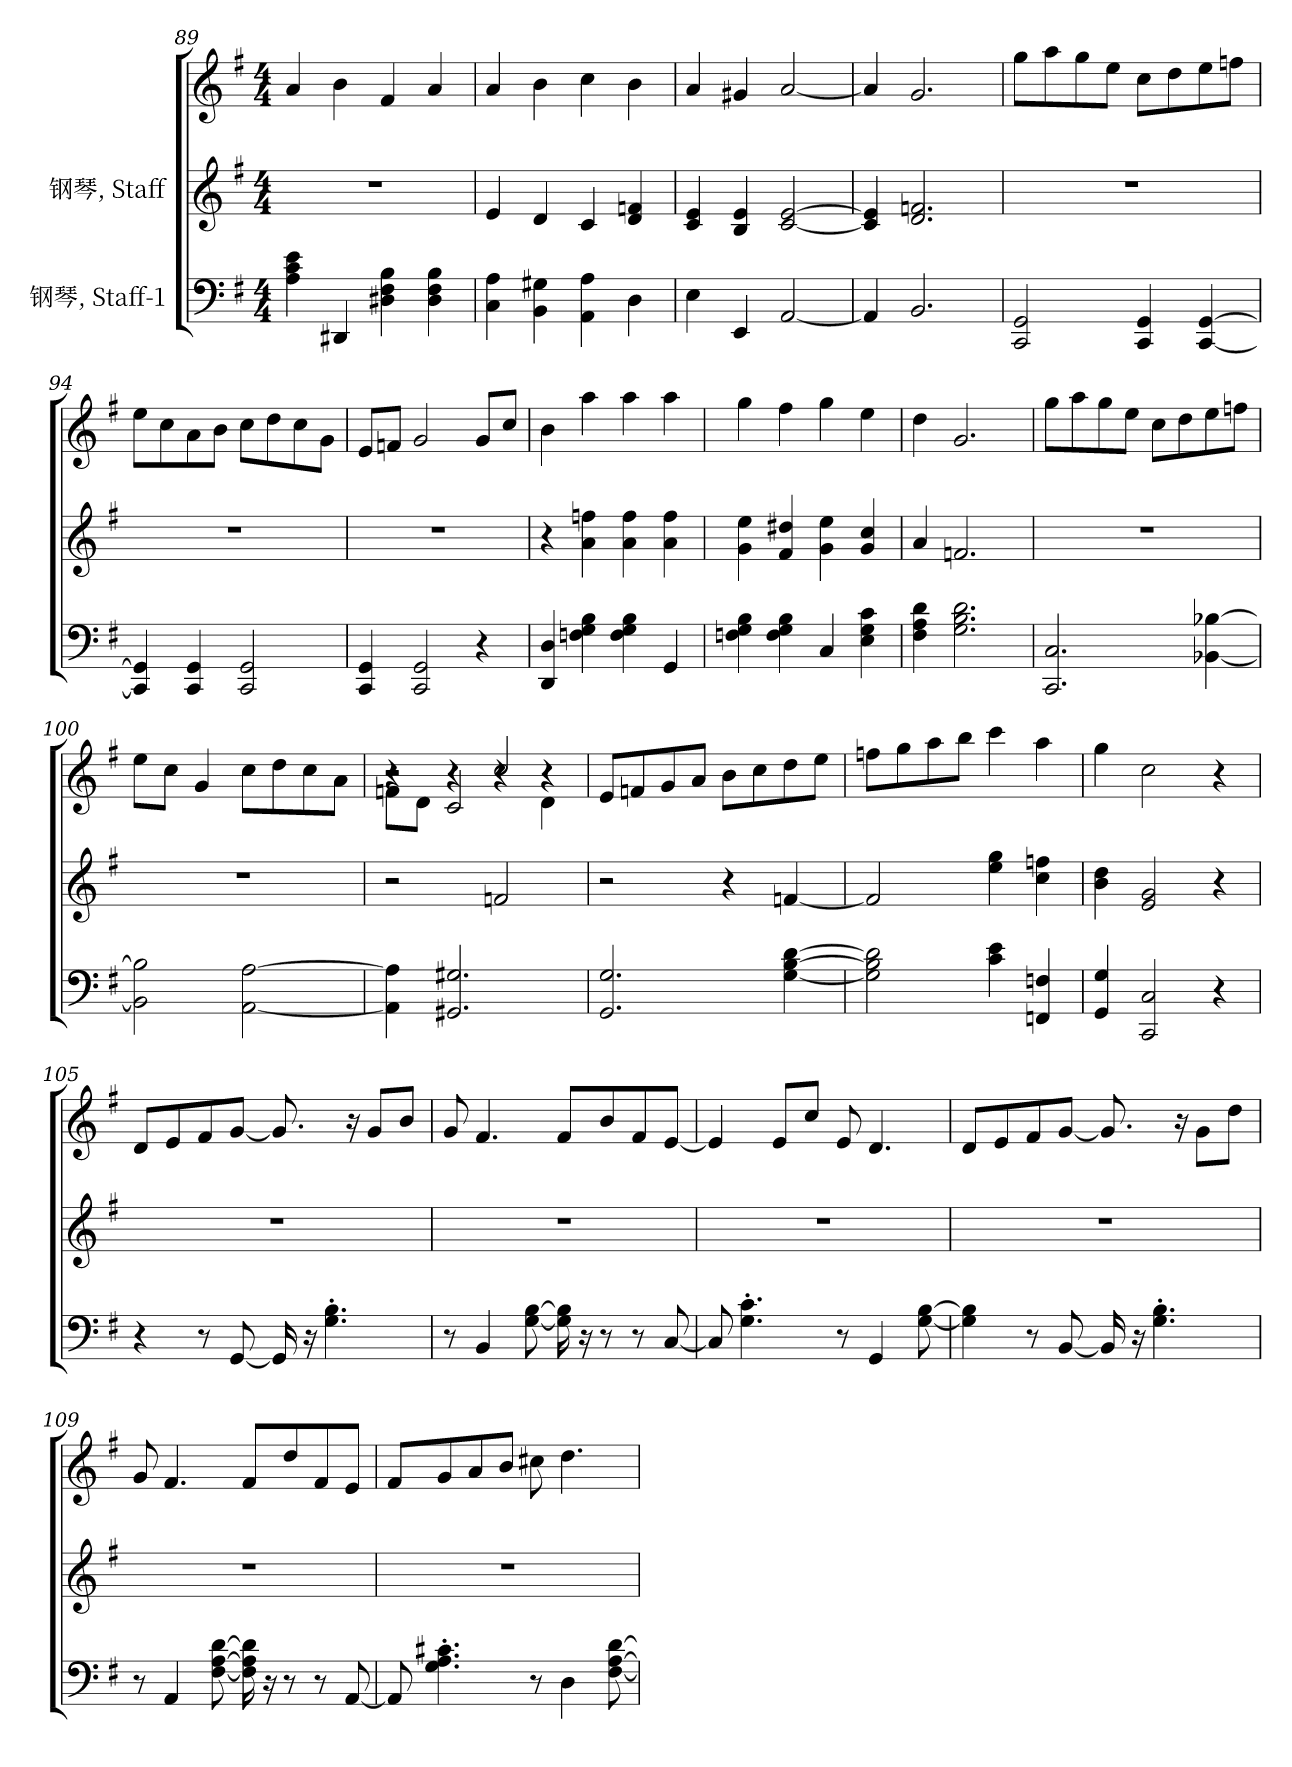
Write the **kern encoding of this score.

**kern	**kern	**kern
*part2	*part1	*part1
*staff3	*staff2	*staff1
*I"钢琴, Staff-1	*I"钢琴, Staff	*
*clefF4	*clefG2	*clefG2
*k[f#]	*k[f#]	*k[f#]
*M4/4	*M4/4	*M4/4
=89	=89	=89
4A\ 4c\ 4e\	1r	4a/
4DD#X/	.	4b\
4D#X\ 4F#\ 4B\	.	4f#/
4D#\ 4F#\ 4B\	.	4a/
=90	=90	=90
*	*	*MM140
4C\ 4A\	4e/	4a/
4BB\ 4G#X\	4d/	4b\
4AA\ 4A\	4c/	4cc\
4D\	4d/ 4fn/	4b\
=91	=91	=91
4E\	4c/ 4e/	4a/
4EE/	4B/ 4e/	4g#X/
[2AA/	[2c/ [2e/	[2a/
=92	=92	=92
4AA/]	4c/] 4e/]	4a/]
*	*	*MM157
2.BB/	2.d/ 2.fn/	2.g/
!!LO:LB:g=z
=93	=93	=93
2CC/ 2GG/	1r	8gg\L
.	.	8aa\
.	.	8gg\
.	.	8ee\J
4CC/ 4GG/	.	8cc\L
.	.	8dd\
[4CC/ [4GG/	.	8ee\
.	.	8ffn\J
=94	=94	=94
4CC/] 4GG/]	1r	8ee\L
.	.	8cc\
4CC/ 4GG/	.	8a\
.	.	8b\J
2CC/ 2GG/	.	8cc\L
.	.	8dd\
.	.	8cc\
.	.	8g\J
=95	=95	=95
4CC/ 4GG/	1r	8e/L
.	.	8fn/J
2CC/ 2GG/	.	2g/
4r	.	8g/L
.	.	8cc/J
=96	=96	=96
4DD/ 4D/	4r	4b\
4Fn\ 4G\ 4B\	4a\ 4ffn\	4aa\
4F\ 4G\ 4B\	4a\ 4ff\	4aa\
4GG/	4a\ 4ff\	4aa\
=97	=97	=97
4Fn\ 4G\ 4B\	4g\ 4ee\	4gg\
4F\ 4G\ 4B\	4f#/ 4dd#X/	4ff#\
4C/	4g\ 4ee\	4gg\
4E\ 4G\ 4c\	4g/ 4cc/	4ee\
=98	=98	=98
4F#\ 4A\ 4d\	4a/	4dd\
2.G\ 2.B\ 2.d\	2.fn/	2.g/
!!LO:PB:g=z
=99	=99	=99
2.CC/ 2.C/	1r	8gg\L
.	.	8aa\
.	.	8gg\
.	.	8ee\J
.	.	8cc\L
.	.	8dd\
[4BB-X\ [4B-X\	.	8ee\
.	.	8ffn\J
=100	=100	=100
2BB-\] 2B-\]	1r	8ee\L
.	.	8cc\J
.	.	4g/
[2AA\ [2A\	.	8cc\L
.	.	8dd\
.	.	8cc\
.	.	8a\J
=101	=101	=101
*	*	*^
*	*	*	*^
4AA\] 4A\]	2r	2r	8fn\L	4r
.	.	.	8d\J	.
2.GG#X/ 2.G#X/	.	.	4r	2c/
.	2fn/	2cc/	4r	.
.	.	.	4d\	4r
*	*	*v	*v	*v
=102	=102	=102
2.GG/ 2.G/	2r	8e/L
.	.	8fn/
.	.	8g/
.	.	8a/J
.	4r	8b\L
.	.	8cc\
[4G\ [4B\ [4d\	[4fn/	8dd\
.	.	8ee\J
=103	=103	=103
2G\] 2B\] 2d\]	2f/]	8ffn\L
.	.	8gg\
.	.	8aa\
.	.	8bb\J
*	*	*MM140
4c\ 4e\	4ee\ 4gg\	4ccc\
4FFn/ 4Fn/	4cc\ 4ffn\	4aa\
!!LO:LB:g=z
=104	=104	=104
4GG/ 4G/	4b\ 4dd\	4gg\
2CC/ 2C/	2e/ 2g/	2cc\
4r	4r	4r
=105	=105	=105
*	*	*MM157
4r	1r	8d/L
.	.	8e/
8r	.	8f#/
[8GG/	.	[8g/J
16GG/]	.	8.g/]
16r	.	.
4.G\' 4.B\'	.	.
.	.	16r
.	.	8g/L
.	.	8b/J
=106	=106	=106
8r	1r	8g/
4BB/	.	4.f#/
[8G\ [8B\	.	.
16G\] 16B\]	.	8f#/L
16r	.	.
8r	.	8b/
8r	.	8f#/
[8C/	.	[8e/J
=107	=107	=107
8C/]	1r	4e/]
4.G\' 4.c\'	.	.
.	.	8e/L
.	.	8cc/J
8r	.	8e/
4GG/	.	4.d/
[8G\ [8B\	.	.
!!LO:LB:g=z
=108	=108	=108
4G\] 4B\]	1r	8d/L
.	.	8e/
8r	.	8f#/
[8BB/	.	[8g/J
16BB/]	.	8.g/]
16r	.	.
4.G\' 4.B\'	.	.
.	.	16r
.	.	8g\L
.	.	8dd\J
=109	=109	=109
8r	1r	8g/
4AA/	.	4.f#/
[8F#\ [8A\ [8d\	.	.
16F#\] 16A\] 16d\]	.	8f#/L
16r	.	.
8r	.	8dd/
8r	.	8f#/
[8AA/	.	8e/J
=110	=110	=110
8AA/]	1r	8f#/L
4.G\' 4.A\' 4.c#X\'	.	8g/
.	.	8a/
.	.	8b/J
8r	.	8cc#X\
4D\	.	4.dd\
[8F#\ [8A\ [8d\	.	.
=	=	=
*-	*-	*-
